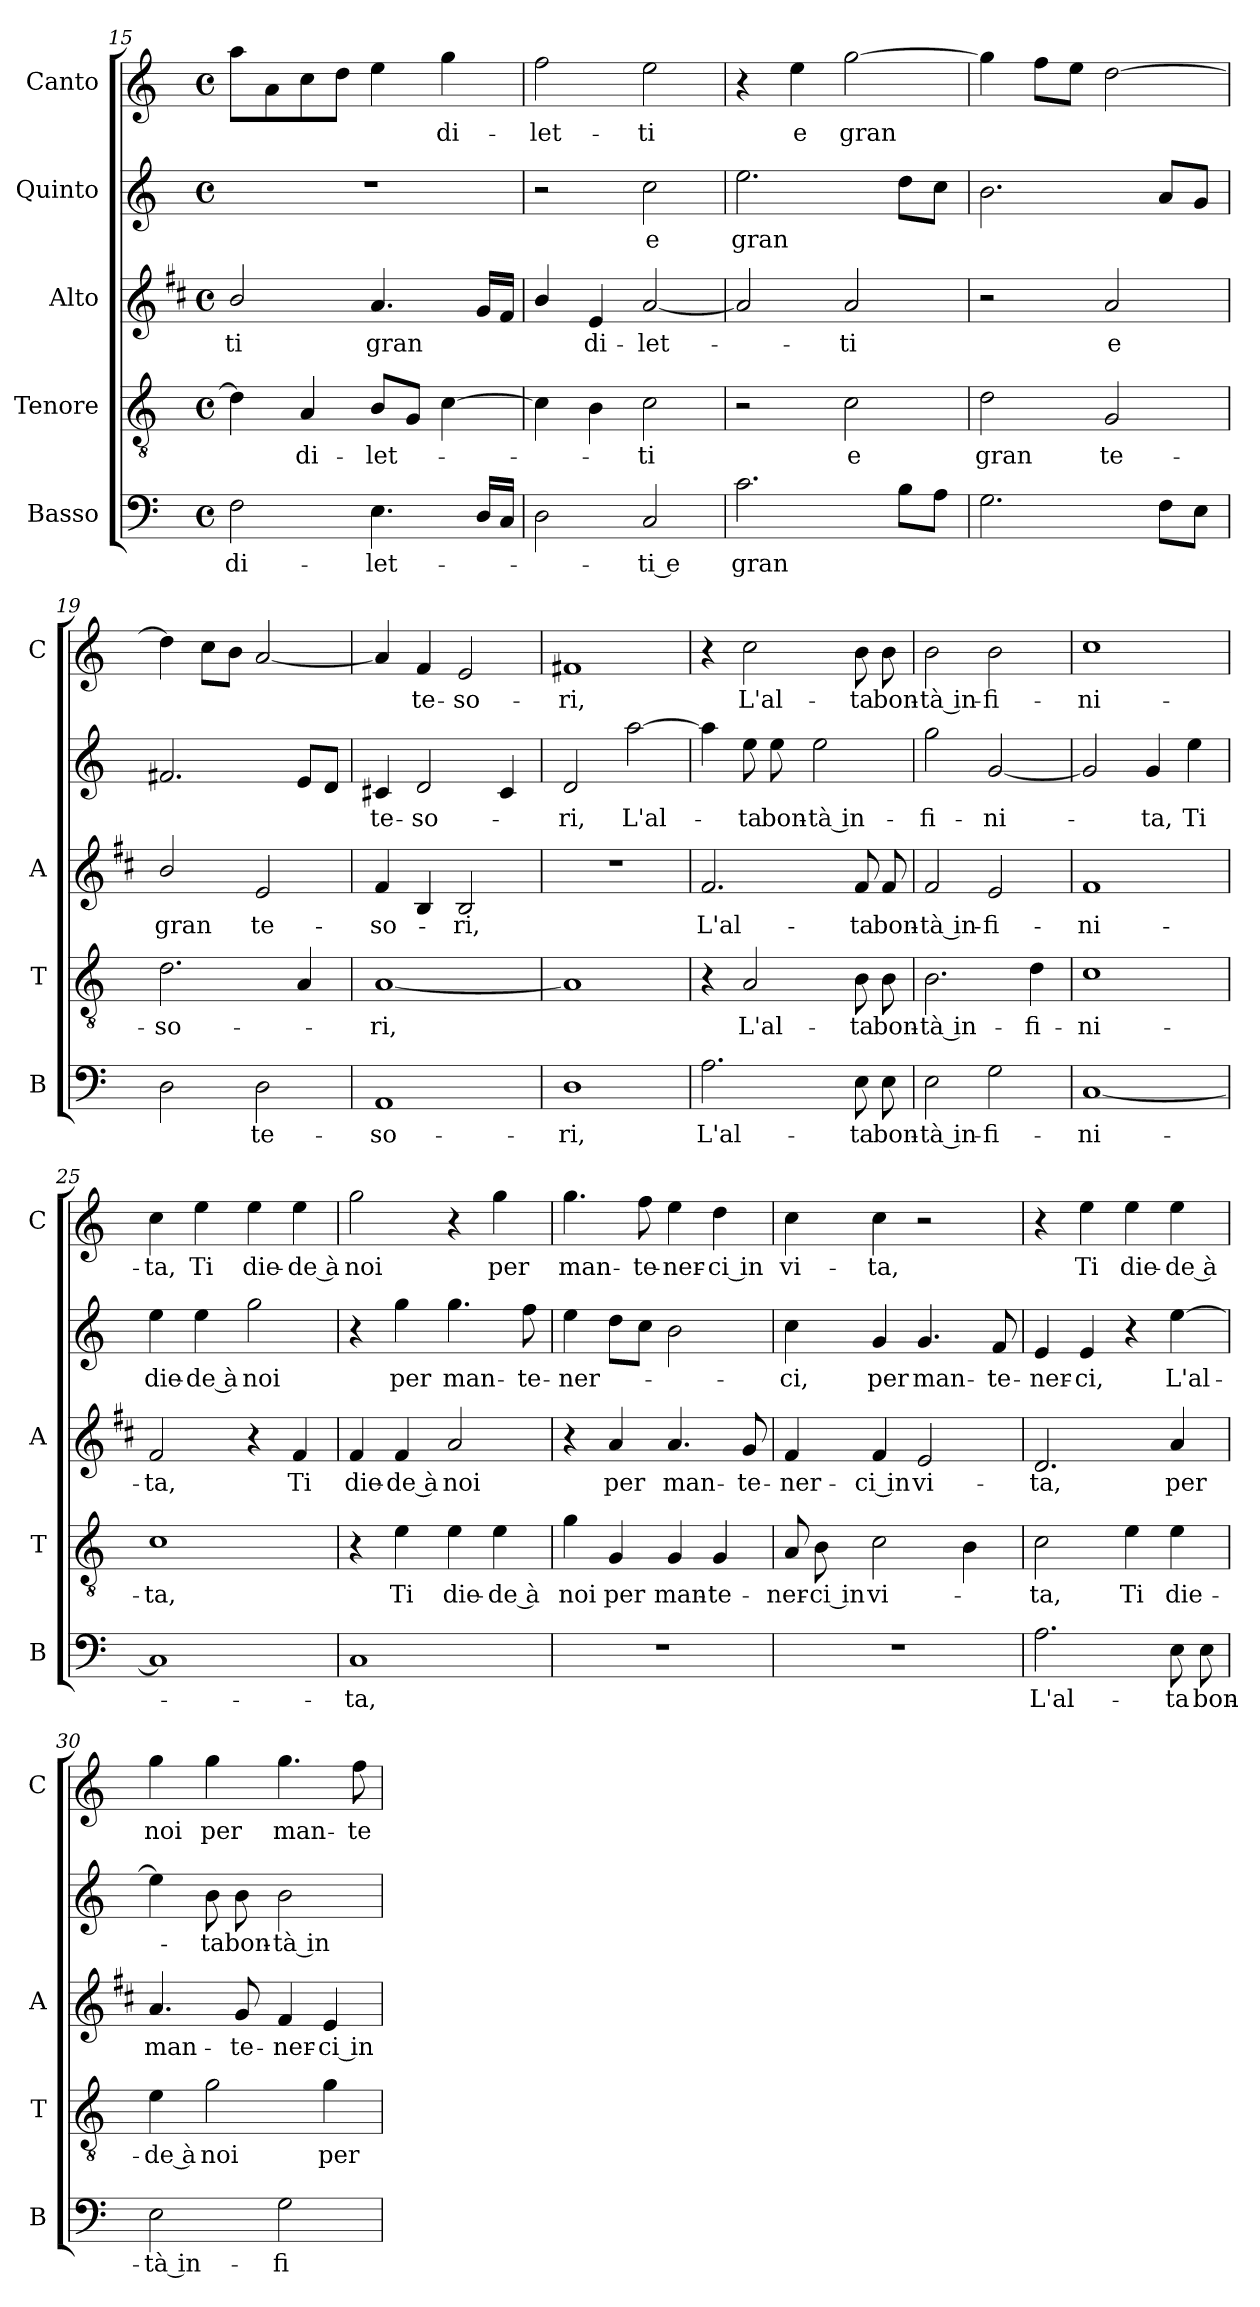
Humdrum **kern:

**kern	**text	**kern	**text	**kern	**text	**kern	**text	**kern	**text
*part5	*part5	*part4	*part4	*part3	*part3	*part2	*part2	*part1	*part1
*staff5	*staff5	*staff4	*staff4	*staff3	*staff3	*staff2	*staff2	*staff1	*staff1
*I"Basso	*	*I"Tenore	*	*I"Alto	*	*I"Quinto	*	*I"Canto	*
*I'B	*	*I'T	*	*I'A	*	*	*	*I'C	*
*clefF4	*	*clefGv2	*	*clefG2	*	*clefG2	*	*clefG2	*
*	*	*	*	*ITrd1c2	*	*	*	*	*
*k[]	*	*k[]	*	*k[]	*	*k[]	*	*k[]	*
*C:	*	*C:	*	*C:	*	*C:	*	*C:	*
*M4/4	*	*M4/4	*	*M4/4	*	*M4/4	*	*M4/4	*
*met(c)	*	*met(c)	*	*met(c)	*	*met(c)	*	*met(c)	*
=15	=15	=15	=15	=15	=15	=15	=15	=15	=15
!	!LO:LY:b	!	!	!	!LO:LY:b	!	!	!	!
2F\	di-	4d\]	.	2a/	-ti	1r	.	8aa\L	.
.	.	.	.	.	.	.	.	8a\	.
!	!	!	!LO:LY:b	!	!	!	!	!	!
.	.	4A/	di-	.	.	.	.	8cc\	.
.	.	.	.	.	.	.	.	8dd\J	.
!	!LO:LY:b	!	!LO:LY:b	!	!LO:LY:b	!	!	!	!
4.E\	-let-	8B/L	-let-	4.g/	gran	.	.	4ee\	.
.	.	8G/J	.	.	.	.	.	.	.
!	!	!	!	!	!	!	!	!	!LO:LY:b
.	.	[4c\	.	.	.	.	.	4gg\	di-
16D/LL	.	.	.	16f/LL	.	.	.	.	.
16C/JJ	.	.	.	16e/JJ	.	.	.	.	.
=16	=16	=16	=16	=16	=16	=16	=16	=16	=16
!	!	!	!	!	!	!	!	!	!LO:LY:b
2D\	.	4c\]	.	4a/	.	2r	.	2ff\	-let-
!	!	!	!	!	!LO:LY:b	!	!	!	!
.	.	4B\	.	4d/	di-	.	.	.	.
!	!LO:LY:b	!	!LO:LY:b	!	!LO:LY:b	!	!LO:LY:b	!	!LO:LY:b
2C/	-ti e	2c\	-ti	[2g/	-let-	2cc\	e	2ee\	-ti
=17	=17	=17	=17	=17	=17	=17	=17	=17	=17
!	!LO:LY:b	!	!	!	!	!	!LO:LY:b	!	!
2.c\	gran	2r	.	2g/]	.	2.ee\	gran	4r	.
!	!	!	!	!	!	!	!	!	!LO:LY:b
.	.	.	.	.	.	.	.	4ee\	e
!	!	!	!LO:LY:b	!	!LO:LY:b	!	!	!	!LO:LY:b
.	.	2c\	e	2g/	-ti	.	.	[2gg\	gran
8B\L	.	.	.	.	.	8dd\L	.	.	.
8A\J	.	.	.	.	.	8cc\J	.	.	.
=18	=18	=18	=18	=18	=18	=18	=18	=18	=18
!	!	!	!LO:LY:b	!	!	!	!	!	!
2.G\	.	2d\	gran	2r	.	2.b\	.	4gg\]	.
.	.	.	.	.	.	.	.	8ff\L	.
.	.	.	.	.	.	.	.	8ee\J	.
!	!	!	!LO:LY:b	!	!LO:LY:b	!	!	!	!
.	.	2G/	te-	2g/	e	.	.	[2dd\	.
8F\L	.	.	.	.	.	8a/L	.	.	.
8E\J	.	.	.	.	.	8g/J	.	.	.
=19	=19	=19	=19	=19	=19	=19	=19	=19	=19
!	!	!	!LO:LY:b	!	!LO:LY:b	!	!	!	!
2D\	.	2.d\	-so-	2a/	gran	2.f#X/	.	4dd\]	.
.	.	.	.	.	.	.	.	8cc\L	.
.	.	.	.	.	.	.	.	8b\J	.
!	!LO:LY:b	!	!	!	!LO:LY:b	!	!	!	!
2D\	te-	.	.	2d/	te-	.	.	[2a/	.
.	.	4A/	.	.	.	8e/L	.	.	.
.	.	.	.	.	.	8d/J	.	.	.
=20	=20	=20	=20	=20	=20	=20	=20	=20	=20
!	!LO:LY:b	!	!LO:LY:b	!	!LO:LY:b	!	!LO:LY:b	!	!
1AA	-so-	[1A	-ri,	4e/	-so-	4c#X/	te-	4a/]	.
!	!	!	!	!	!	!	!LO:LY:b	!	!LO:LY:b
.	.	.	.	4A/	.	2d/	-so-	4f/	te-
!	!	!	!	!	!LO:LY:b	!	!	!	!LO:LY:b
.	.	.	.	2A/	-ri,	.	.	2e/	-so-
.	.	.	.	.	.	4c#/	.	.	.
!!LO:PB:g=z
=21	=21	=21	=21	=21	=21	=21	=21	=21	=21
!	!LO:LY:b	!	!	!	!	!	!LO:LY:b	!	!LO:LY:b
1D	-ri,	1A]	.	1r	.	2d/	-ri,	1f#X	-ri,
!	!	!	!	!	!	!	!LO:LY:b	!	!
.	.	.	.	.	.	[2aa\	L'al-	.	.
=22	=22	=22	=22	=22	=22	=22	=22	=22	=22
!	!LO:LY:b	!	!	!	!LO:LY:b	!	!	!	!
2.A\	L'al-	4r	.	2.e/	L'al-	4aa\]	.	4r	.
!	!	!	!LO:LY:b	!	!	!	!LO:LY:b	!	!LO:LY:b
.	.	2A/	L'al-	.	.	8ee\	-ta	2cc\	L'al-
!	!	!	!	!	!	!	!LO:LY:b	!	!
.	.	.	.	.	.	8ee\	bon-	.	.
!	!	!	!	!	!	!	!LO:LY:b	!	!
.	.	.	.	.	.	2ee\	-tà in-	.	.
!	!LO:LY:b	!	!LO:LY:b	!	!LO:LY:b	!	!	!	!LO:LY:b
8E\	-ta	8B\	-ta	8e/	-ta	.	.	8b\	-ta
!	!LO:LY:b	!	!LO:LY:b	!	!LO:LY:b	!	!	!	!LO:LY:b
8E\	bon-	8B\	bon-	8e/	bon-	.	.	8b\	bon-
=23	=23	=23	=23	=23	=23	=23	=23	=23	=23
!	!LO:LY:b	!	!LO:LY:b	!	!LO:LY:b	!	!LO:LY:b	!	!LO:LY:b
2E\	-tà in-	2.B\	-tà in-	2e/	-tà in-	2gg\	-fi-	2b\	-tà in-
!	!LO:LY:b	!	!	!	!LO:LY:b	!	!LO:LY:b	!	!LO:LY:b
2G\	-fi-	.	.	2d/	-fi-	[2g/	-ni-	2b\	-fi-
!	!	!	!LO:LY:b	!	!	!	!	!	!
.	.	4d\	-fi-	.	.	.	.	.	.
=24	=24	=24	=24	=24	=24	=24	=24	=24	=24
!	!LO:LY:b	!	!LO:LY:b	!	!LO:LY:b	!	!	!	!LO:LY:b
[1C	-ni-	1c	-ni-	1e	-ni-	2g/]	.	1cc	-ni-
!	!	!	!	!	!	!	!LO:LY:b	!	!
.	.	.	.	.	.	4g/	-ta,	.	.
!	!	!	!	!	!	!	!LO:LY:b	!	!
.	.	.	.	.	.	4ee\	Ti	.	.
=25	=25	=25	=25	=25	=25	=25	=25	=25	=25
!	!	!	!LO:LY:b	!	!LO:LY:b	!	!LO:LY:b	!	!LO:LY:b
1C]	.	1c	-ta,	2e/	-ta,	4ee\	die-	4cc\	-ta,
!	!	!	!	!	!	!	!LO:LY:b	!	!LO:LY:b
.	.	.	.	.	.	4ee\	-de à	4ee\	Ti
!	!	!	!	!	!	!	!LO:LY:b	!	!LO:LY:b
.	.	.	.	4r	.	2gg\	noi	4ee\	die-
!	!	!	!	!	!LO:LY:b	!	!	!	!LO:LY:b
.	.	.	.	4e/	Ti	.	.	4ee\	-de à
=26	=26	=26	=26	=26	=26	=26	=26	=26	=26
!	!LO:LY:b	!	!	!	!LO:LY:b	!	!	!	!LO:LY:b
1C	-ta,	4r	.	4e/	die-	4r	.	2gg\	noi
!	!	!	!LO:LY:b	!	!LO:LY:b	!	!LO:LY:b	!	!
.	.	4e\	Ti	4e/	-de à	4gg\	per	.	.
!	!	!	!LO:LY:b	!	!LO:LY:b	!	!LO:LY:b	!	!
.	.	4e\	die-	2g/	noi	4.gg\	man-	4r	.
!	!	!	!LO:LY:b	!	!	!	!	!	!LO:LY:b
.	.	4e\	-de à	.	.	.	.	4gg\	per
!	!	!	!	!	!	!	!LO:LY:b	!	!
.	.	.	.	.	.	8ff\	-te-	.	.
!!LO:LB:g=z
=27	=27	=27	=27	=27	=27	=27	=27	=27	=27
!	!	!	!LO:LY:b	!	!	!	!LO:LY:b	!	!LO:LY:b
1r	.	4g\	noi	4r	.	4ee\	-ner-	4.gg\	man-
!	!	!	!LO:LY:b	!	!LO:LY:b	!	!	!	!
.	.	4G/	per	4g/	per	8dd\L	.	.	.
!	!	!	!	!	!	!	!	!	!LO:LY:b
.	.	.	.	.	.	8cc\J	.	8ff\	-te-
!	!	!	!LO:LY:b	!	!LO:LY:b	!	!	!	!LO:LY:b
.	.	4G/	man-	4.g/	man-	2b\	.	4ee\	-ner-
!	!	!	!LO:LY:b	!	!	!	!	!	!LO:LY:b
.	.	4G/	-te-	.	.	.	.	4dd\	-ci in
!	!	!	!	!	!LO:LY:b	!	!	!	!
.	.	.	.	8f/	-te-	.	.	.	.
=28	=28	=28	=28	=28	=28	=28	=28	=28	=28
!	!	!	!LO:LY:b	!	!LO:LY:b	!	!LO:LY:b	!	!LO:LY:b
1r	.	8A/	-ner-	4e/	-ner-	4cc\	-ci,	4cc\	vi-
!	!	!	!LO:LY:b	!	!	!	!	!	!
.	.	8B\	-ci in	.	.	.	.	.	.
!	!	!	!LO:LY:b	!	!LO:LY:b	!	!LO:LY:b	!	!LO:LY:b
.	.	2c\	vi-	4e/	-ci in	4g/	per	4cc\	-ta,
!	!	!	!	!	!LO:LY:b	!	!LO:LY:b	!	!
.	.	.	.	2d/	vi-	4.g/	man-	2r	.
.	.	4B\	.	.	.	.	.	.	.
!	!	!	!	!	!	!	!LO:LY:b	!	!
.	.	.	.	.	.	8f/	-te-	.	.
=29	=29	=29	=29	=29	=29	=29	=29	=29	=29
!	!LO:LY:b	!	!LO:LY:b	!	!LO:LY:b	!	!LO:LY:b	!	!
2.A\	L'al-	2c\	-ta,	2.c/	-ta,	4e/	-ner-	4r	.
!	!	!	!	!	!	!	!LO:LY:b	!	!LO:LY:b
.	.	.	.	.	.	4e/	-ci,	4ee\	Ti
!	!	!	!LO:LY:b	!	!	!	!	!	!LO:LY:b
.	.	4e\	Ti	.	.	4r	.	4ee\	die-
!	!LO:LY:b	!	!LO:LY:b	!	!LO:LY:b	!	!LO:LY:b	!	!LO:LY:b
8E\	-ta	4e\	die-	4g/	per	[4ee\	L'al-	4ee\	-de à
!	!LO:LY:b	!	!	!	!	!	!	!	!
8E\	bon-	.	.	.	.	.	.	.	.
=30	=30	=30	=30	=30	=30	=30	=30	=30	=30
!	!LO:LY:b	!	!LO:LY:b	!	!LO:LY:b	!	!	!	!LO:LY:b
2E\	-tà in-	4e\	-de à	4.g/	man-	4ee\]	.	4gg\	noi
!	!	!	!LO:LY:b	!	!	!	!LO:LY:b	!	!LO:LY:b
.	.	2g\	noi	.	.	8b\	-ta	4gg\	per
!	!	!	!	!	!LO:LY:b	!	!LO:LY:b	!	!
.	.	.	.	8f/	-te-	8b\	bon-	.	.
!	!LO:LY:b	!	!	!	!LO:LY:b	!	!LO:LY:b	!	!LO:LY:b
2G\	-fi-	.	.	4e/	-ner-	2b\	-tà in-	4.gg\	man-
!	!	!	!LO:LY:b	!	!LO:LY:b	!	!	!	!
.	.	4g\	per	4d/	-ci in	.	.	.	.
!	!	!	!	!	!	!	!	!	!LO:LY:b
.	.	.	.	.	.	.	.	8ff\	-te-
=	=	=	=	=	=	=	=	=	=
*-	*-	*-	*-	*-	*-	*-	*-	*-	*-
